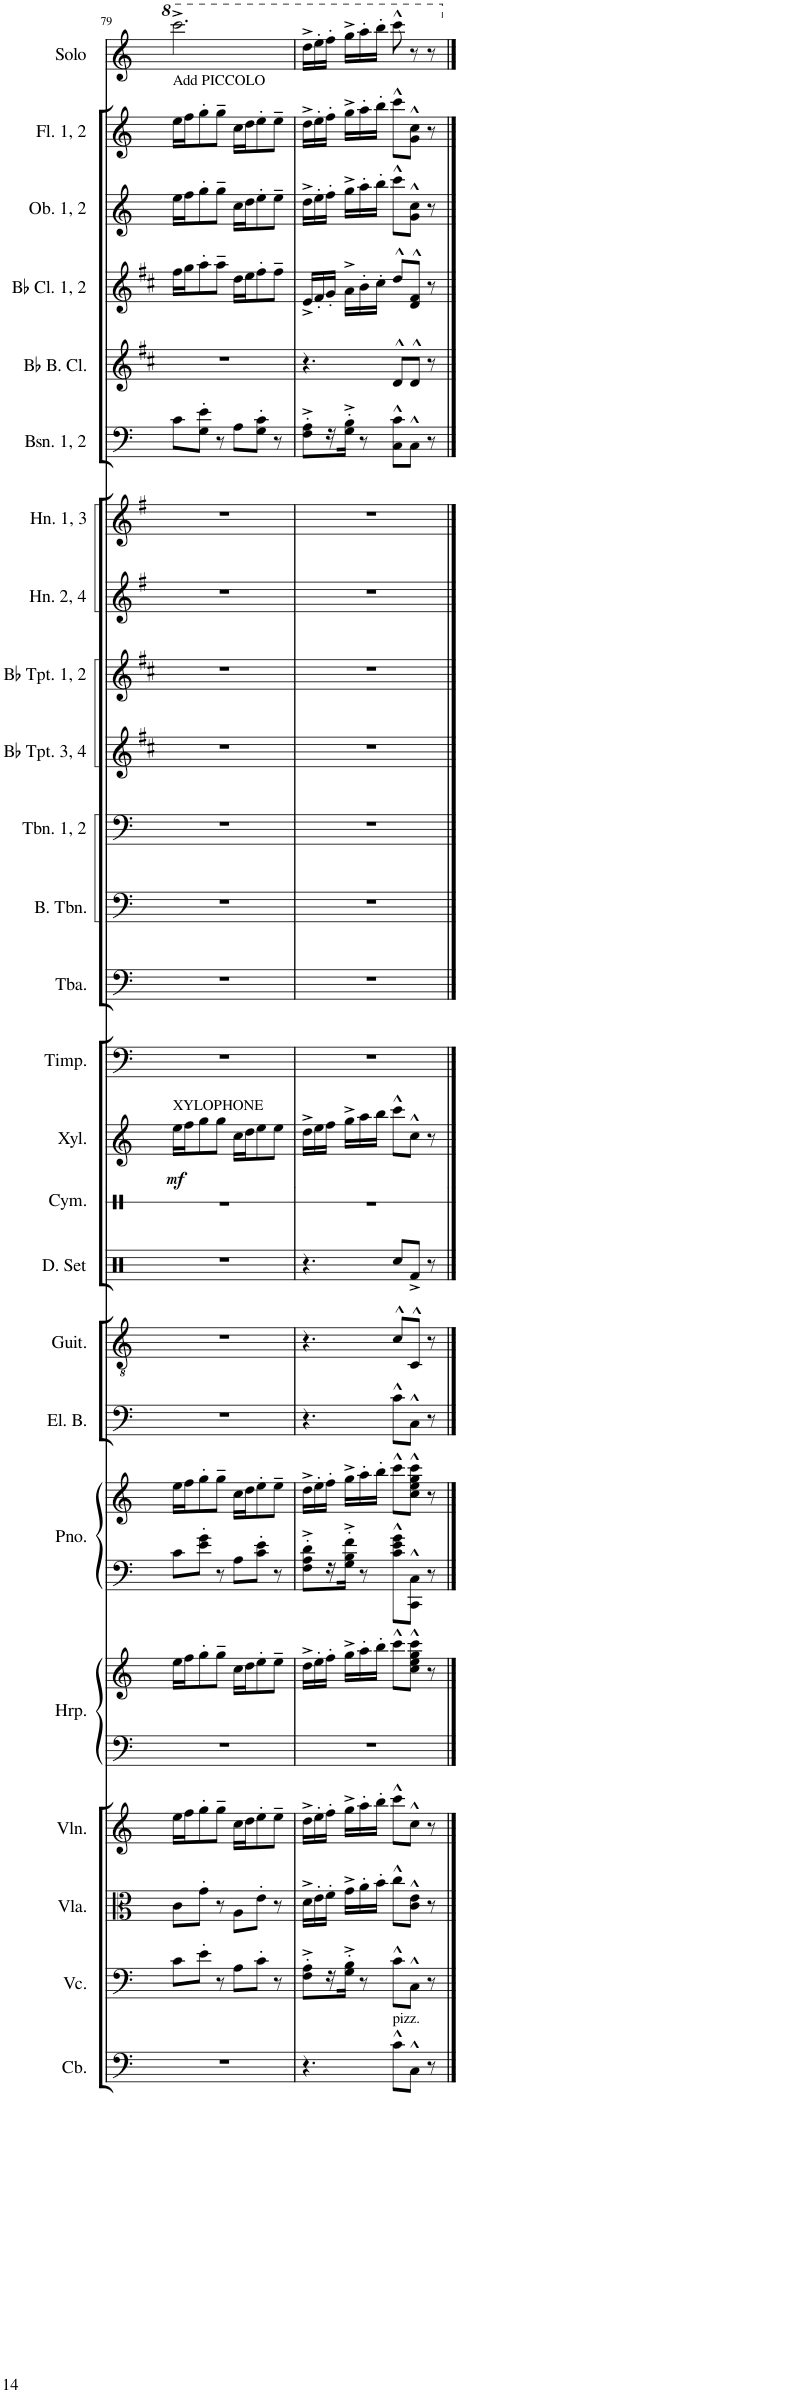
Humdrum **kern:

**kern	**kern	**kern	**kern	**kern	**kern	**kern	**kern	**kern	**kern	**kern	**kern	**kern	**dynam	**kern	**kern	**kern	**kern	**kern	**kern	**kern	**kern	**kern	**kern	**kern	**kern	**kern	**kern
*part25	*part24	*part23	*part22	*part21	*part21	*part20	*part20	*part19	*part18	*part17	*part16	*part15	*part15	*part14	*part13	*part12	*part11	*part10	*part9	*part8	*part7	*part6	*part5	*part4	*part3	*part2	*part1
*staff27	*staff26	*staff25	*staff24	*staff23	*staff22	*staff21	*staff20	*staff19	*staff18	*staff17	*staff16	*staff15	*staff15	*staff14	*staff13	*staff12	*staff11	*staff10	*staff9	*staff8	*staff7	*staff6	*staff5	*staff4	*staff3	*staff2	*staff1
*I"Contrabass	*I"Violoncello	*I"Viola	*I"Violin	*I"Harp	*	*I"Piano	*	*I"Electric Bass	*I"Acoustic Guitar	*I"Drumset	*I"Cymbal	*I"Xylophone	*	*I"Timpani	*I"Tuba	*I"Bass Trombone	*I"Trombone 1 &amp; 2	*I"Bb Trumpet 3 &amp; 4	*I"Bb Trumpet 1 &amp; 2	*I"Horn 2 &amp; 4	*I"Horn 1 &amp; 3	*I"Bassoon 1 &amp; 2	*I"Bb Bass Clarinet	*I"Bb Clarinet 1 &amp; 2	*I"Oboe 1 &amp; 2	*I"Flute 1 &amp; 2	*I"Solo Flute
*I'Cb.	*I'Vc.	*I'Vla.	*I'Vln.	*I'Hrp.	*	*I'Pno.	*	*I'El. B.	*I'Guit.	*I'D. Set	*I'Cym.	*I'Xyl.	*	*I'Timp.	*I'Tba.	*I'B. Tbn.	*I'Tbn. 1, 2	*I'Bb Tpt. 3, 4	*I'Bb Tpt. 1, 2	*I'Hn. 2, 4	*I'Hn. 1, 3	*I'Bsn. 1, 2	*I'Bb B. Cl.	*I'Bb Cl. 1, 2	*I'Ob. 1, 2	*I'Fl. 1, 2	*I'Solo
!!LO:PB:g=z
*clefF4	*clefF4	*clefC3	*clefG2	*clefF4	*clefG2	*clefF4	*clefG2	*clefF4	*clefGv2	*clefX	*clefX	*clefG2	*	*clefF4	*clefF4	*clefF4	*clefF4	*clefG2	*clefG2	*clefG2	*clefG2	*clefF4	*clefG2	*clefG2	*clefG2	*clefG2	*clefG2
*Trd7c12	*	*	*	*	*	*	*	*Trd7c12	*	*	*	*Trd-7c-12	*	*	*	*	*	*Trd1c2	*Trd1c2	*Trd4c7	*Trd4c7	*	*Trd8c14	*Trd1c2	*	*	*
*k[]	*k[]	*k[]	*k[]	*k[]	*k[]	*k[]	*k[]	*k[]	*k[]	*k[]	*k[]	*k[]	*	*k[]	*k[]	*k[]	*k[]	*k[f#c#]	*k[f#c#]	*k[f#]	*k[f#]	*k[]	*k[f#c#]	*k[f#c#]	*k[]	*k[]	*k[]
*M6/8	*M6/8	*M6/8	*M6/8	*M6/8	*M6/8	*M6/8	*M6/8	*M6/8	*M6/8	*M6/8	*M6/8	*M6/8	*	*M6/8	*M6/8	*M6/8	*M6/8	*M6/8	*M6/8	*M6/8	*M6/8	*M6/8	*M6/8	*M6/8	*M6/8	*M6/8	*M6/8
=79	=79	=79	=79	=79	=79	=79	=79	=79	=79	=79	=79	=79	=79	=79	=79	=79	=79	=79	=79	=79	=79	=79	=79	=79	=79	=79	=79
!	!	!	!	!	!	!	!	!	!	!	!	!	!	!	!	!	!	!	!	!	!	!	!	!	!	!LO:TX:a:t=Add PICCOLO	!
!	!	!	!	!	!	!	!	!	!	!	!	!LO:TX:a:t=XYLOPHONE	!	!	!	!	!	!	!	!	!	!	!	!	!	!	!
!	!	!	!	!	!	!	!	!	!	!	!	!	!LO:DY:b	!	!	!	!	!	!	!	!	!	!	!	!	!	!
2.r	8c\L	8c\L	16ee\LL	2.r	16ee\LL	8c\L	16ee\LL	2.r	2.r	2.r	2.r	16ee\LL	mf	2.r	2.r	2.r	2.r	2.r	2.r	2.r	2.r	8c\L	2.r	16ff#\LL	16ee\LL	16ee\LL	2.cccc^\
.	.	.	16ff\J	.	16ff\J	.	16ff\J	.	.	.	.	16ff\J	.	.	.	.	.	.	.	.	.	.	.	16gg\J	16ff\J	16ff\J	.
.	8e'\J	8g'\J	8gg'\	.	8gg'\	8e\' 8g\'J	8gg'\	.	.	.	.	8gg\	.	.	.	.	.	.	.	.	.	8G\' 8e\'J	.	8aa'\	8gg'\	8gg'\	.
.	8r	8r	8gg~\J	.	8gg~\J	8r	8gg~\J	.	.	.	.	8gg\J	.	.	.	.	.	.	.	.	.	8r	.	8aa~\J	8gg~\J	8gg~\J	.
.	8A\L	8A\L	16cc\LL	.	16cc\LL	8A\L	16cc\LL	.	.	.	.	16cc\LL	.	.	.	.	.	.	.	.	.	8A\L	.	16dd\LL	16cc\LL	16cc\LL	.
.	.	.	16dd\J	.	16dd\J	.	16dd\J	.	.	.	.	16dd\J	.	.	.	.	.	.	.	.	.	.	.	16ee\J	16dd\J	16dd\J	.
.	8c'\J	8e'\J	8ee'\	.	8ee'\	8c\' 8e\'J	8ee'\	.	.	.	.	8ee\	.	.	.	.	.	.	.	.	.	8G\' 8c\'J	.	8ff#'\	8ee'\	8ee'\	.
.	8r	8r	8ee~\J	.	8ee~\J	8r	8ee~\J	.	.	.	.	8ee\J	.	.	.	.	.	.	.	.	.	8r	.	8ff#~\J	8ee~\J	8ee~\J	.
=80	=80	=80	=80	=80	=80	=80	=80	=80	=80	=80	=80	=80	=80	=80	=80	=80	=80	=80	=80	=80	=80	=80	=80	=80	=80	=80	=80
4.r	8F\'^ 8A\'^L	16d^\LL	16dd^\LL	2.r	16dd^\LL	8F\'^ 8A\'^ 8d\'^L	16dd^\LL	4.r	4.r	4.r	2.r	16dd^\LL	.	2.r	2.r	2.r	2.r	2.r	2.r	2.r	2.r	8F\'^ 8A\'^L	4.r	16e^/LL	16dd^\LL	16dd^\LL	16ddd^\LL
.	.	16e'\	16ee'\	.	16ee'\	.	16ee'\	.	.	.	.	16ee\	.	.	.	.	.	.	.	.	.	.	.	16f#'/	16ee'\	16ee'\	16eee'\
.	16r	16f'\JJ	16ff'\JJ	.	16ff'\JJ	16r	16ff'\JJ	.	.	.	.	16ff\JJ	.	.	.	.	.	.	.	.	.	16r	.	16g'/JJ	16ff'\JJ	16ff'\JJ	16fff'\JJ
.	16G\'^ 16B\'^JJ	16g^\LL	16gg^\LL	.	16gg^\LL	16G\'^ 16B\'^ 16f\'^JJ	16gg^\LL	.	.	.	.	16gg^\LL	.	.	.	.	.	.	.	.	.	16G\'^ 16B\'^JJ	.	16a^\LL	16gg^\LL	16gg^\LL	16ggg^\LL
.	8r	16a'\	16aa'\	.	16aa'\	8r	16aa'\	.	.	.	.	16aa\	.	.	.	.	.	.	.	.	.	8r	.	16b'\	16aa'\	16aa'\	16aaa'\
.	.	16b'\JJ	16bb'\JJ	.	16bb'\JJ	.	16bb'\JJ	.	.	.	.	16bb\JJ	.	.	.	.	.	.	.	.	.	.	.	16cc#'\JJ	16bb'\JJ	16bb'\JJ	16bbb'\JJ
!LO:TX:a:t=pizz.	!	!	!	!	!	!	!	!	!	!	!	!	!	!	!	!	!	!	!	!	!	!	!	!	!	!	!
8c^^\L	8c^^\L	8cc^^\L	8ccc^^\L	.	8ccc^^\L	8c\^^ 8e\^^ 8g\^^L	8ccc^^\L	8c^^\L	8c^^/L	8Rcc/L	.	8ccc^^\L	.	.	.	.	.	.	.	.	.	8C\^^ 8c\^^L	8d^^/L	8dd^^/L	8ccc^^\L	8ccc^^\L	8cccc^^\
8C^^\J	8C^^\J	8c\^^ 8e\^^J	8cc^^\J	.	8cc\^^ 8ee\^^ 8gg\^^ 8ccc\^^J	8CC\^^ 8C\^^J	8cc\^^ 8ee\^^ 8gg\^^ 8ccc\^^J	8C^^\J	8C^^/J	8Rf^/J	.	8cc^^\J	.	.	.	.	.	.	.	.	.	8C^^\J	8d^^/J	8d/^^ 8f#/^^J	8g\^^ 8cc\^^J	8g\^^ 8cc\^^J	8r
8r	8r	8r	8r	.	8r	8r	8r	8r	8r	8r	.	8r	.	.	.	.	.	.	.	.	.	8r	8r	8r	8r	8r	8r
==	==	==	==	==	==	==	==	==	==	==	==	==	==	==	==	==	==	==	==	==	==	==	==	==	==	==	==
*-	*-	*-	*-	*-	*-	*-	*-	*-	*-	*-	*-	*-	*-	*-	*-	*-	*-	*-	*-	*-	*-	*-	*-	*-	*-	*-	*-
